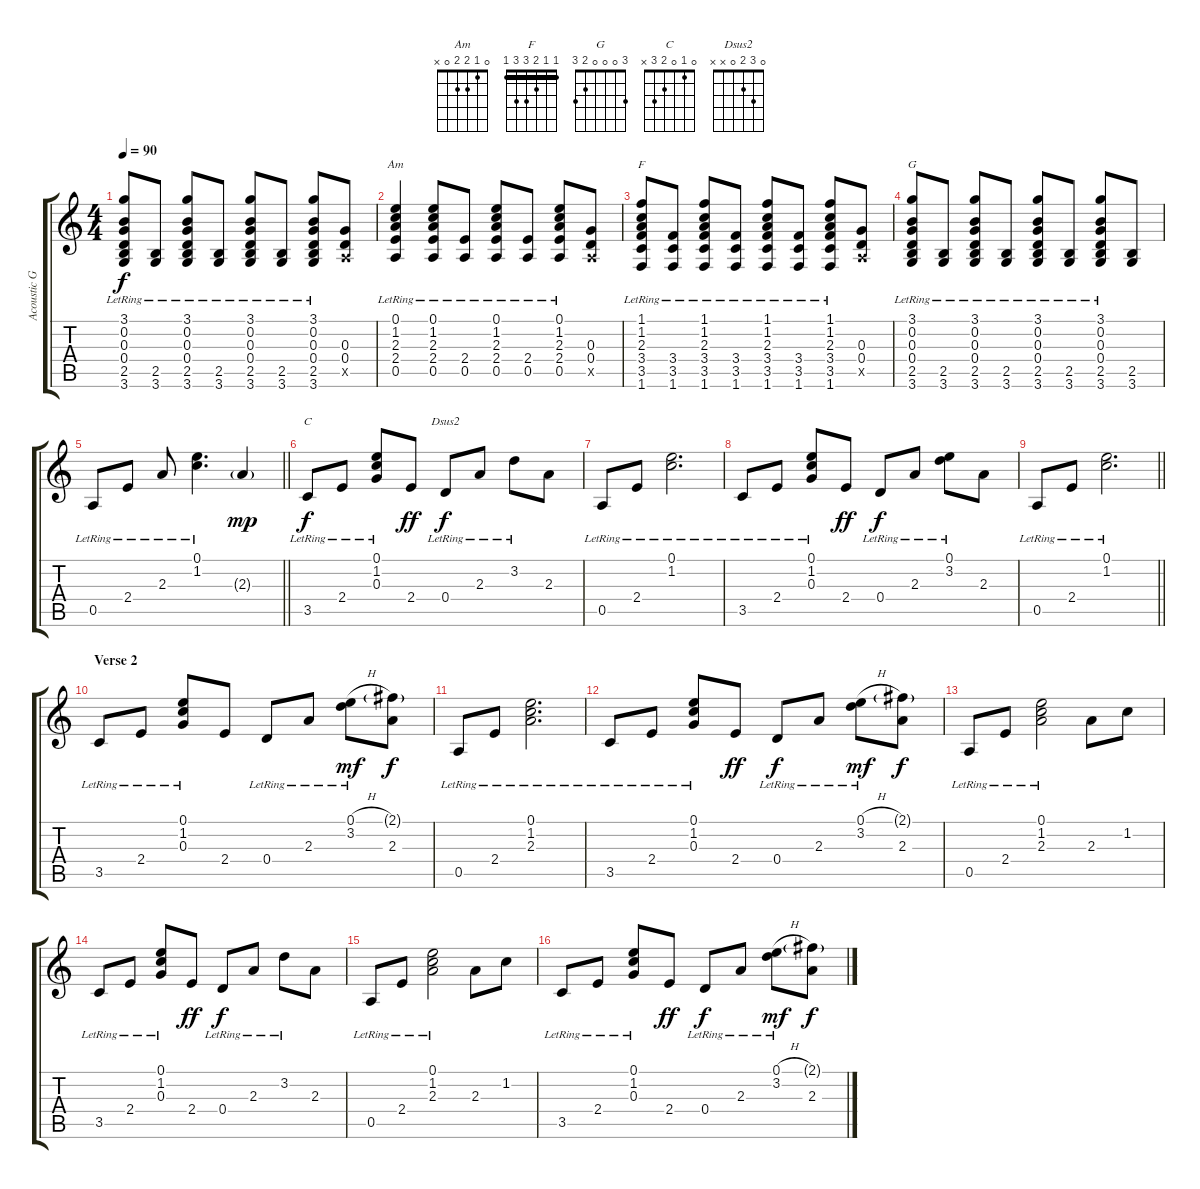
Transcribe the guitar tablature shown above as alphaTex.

\track ("Acoustic Guitar 1" "Acoustic G") {instrument acousticguitarsteel}
\staff {score tabs}
\tuning (E4 B3 G3 D3 A2 E2) {hide}
\chord ("Am" 0 1 2 2 0 x)
\chord ("F" 1 1 2 3 3 1) {barre 1}
\chord ("G" 3 0 0 0 2 3)
\chord ("C" 0 1 0 2 3 x)
\chord ("Dsus2" 0 3 2 0 x x)
\ts (4 4)
\tempo 90
\clef g2
\ks c
(3.1{lr} 0.2{lr} 0.3{lr} 0.4{lr} 2.5{lr} 3.6{lr}).8{dy f} (2.5{lr} 3.6{lr}).8 (3.1{lr} 0.2{lr} 0.3{lr} 0.4{lr} 2.5{lr} 3.6{lr}).8 (2.5{lr} 3.6{lr}).8 (3.1{lr} 0.2{lr} 0.3{lr} 0.4{lr} 2.5{lr} 3.6{lr}).8 (2.5{lr} 3.6{lr}).8 (3.1{lr} 0.2{lr} 0.3{lr} 0.4{lr} 2.5{lr} 3.6{lr}).8 (0.3 0.4 0.5{x}).8 |
(0.1{lr} 1.2{lr} 2.3{lr} 2.4{lr} 0.5{lr}).4{ch "Am"} (0.1{lr} 1.2{lr} 2.3{lr} 2.4{lr} 0.5{lr}).8 (2.4{lr} 0.5{lr}).8 (0.1{lr} 1.2{lr} 2.3{lr} 2.4{lr} 0.5{lr}).8 (2.4{lr} 0.5{lr}).8 (0.1{lr} 1.2{lr} 2.3{lr} 2.4{lr} 0.5{lr}).8 (0.3 0.4 0.5{x}).8 |
(1.1{lr} 1.2{lr} 2.3{lr} 3.4{lr} 3.5{lr} 1.6{lr}).8{ch "F"} (3.4{lr} 3.5{lr} 1.6{lr}).8 (1.1{lr} 1.2{lr} 2.3{lr} 3.4{lr} 3.5{lr} 1.6{lr}).8 (3.4{lr} 3.5{lr} 1.6{lr}).8 (1.1{lr} 1.2{lr} 2.3{lr} 3.4{lr} 3.5{lr} 1.6{lr}).8 (3.4{lr} 3.5{lr} 1.6{lr}).8 (1.1{lr} 1.2{lr} 2.3{lr} 3.4{lr} 3.5{lr} 1.6{lr}).8 (0.3 0.4 0.5{x}).8 |
(3.1{lr} 0.2{lr} 0.3{lr} 0.4{lr} 2.5{lr} 3.6{lr}).8{ch "G"} (2.5{lr} 3.6{lr}).8 (3.1{lr} 0.2{lr} 0.3{lr} 0.4{lr} 2.5{lr} 3.6{lr}).8 (2.5{lr} 3.6{lr}).8 (3.1{lr} 0.2{lr} 0.3{lr} 0.4{lr} 2.5{lr} 3.6{lr}).8 (2.5{lr} 3.6{lr}).8 (3.1{lr} 0.2{lr} 0.3{lr} 0.4{lr} 2.5{lr} 3.6{lr}).8 (2.5 3.6).8 |
\barLineRight lightlight
0.5{lr}.8 2.4{lr}.8 2.3{lr}.8 (0.1{lr} 1.2{lr}).4{d} 2.3{g}.4{dy mp} |
3.5{lr}.8{ch "C" dy f} 2.4{lr}.8 (0.1{lr} 1.2{lr} 0.3{lr}).8 2.4.8{dy ff} 0.4{lr}.8{ch "Dsus2" dy f} 2.3{lr}.8 3.2{lr}.8 2.3.8 |
0.5{lr}.8 2.4{lr}.8 (0.1{lr} 1.2{lr}).2{d} |
3.5{lr}.8 2.4{lr}.8 (0.1{lr} 1.2{lr} 0.3{lr}).8 2.4.8{dy ff} 0.4{lr}.8{dy f} 2.3{lr}.8 (0.1 3.2{lr}).8 2.3.8 |
\barLineRight lightlight
0.5{lr}.8 2.4{lr}.8 (0.1{lr} 1.2{lr}).2{d} |
\section ("" "Verse 2")
3.5{lr}.8 2.4{lr}.8 (0.1{lr} 1.2{lr} 0.3{lr}).8 2.4.8 0.4{lr}.8 2.3{lr}.8 (0.1{h} 3.2{lr}).8{dy mf} (2.1{g} 2.3).8{dy f} |
0.5{lr}.8 2.4{lr}.8 (0.1{lr} 1.2{lr} 2.3{lr}).2{d} |
3.5{lr}.8 2.4{lr}.8 (0.1{lr} 1.2{lr} 0.3{lr}).8 2.4.8{dy ff} 0.4{lr}.8{dy f} 2.3{lr}.8 (0.1{h} 3.2{lr}).8{dy mf} (2.1{g} 2.3).8{dy f} |
0.5{lr}.8 2.4{lr}.8 (0.1{lr} 1.2{lr} 2.3{lr}).2 2.3.8 1.2.8 |
3.5{lr}.8 2.4{lr}.8 (0.1{lr} 1.2{lr} 0.3{lr}).8 2.4.8{dy ff} 0.4{lr}.8{dy f} 2.3{lr}.8 3.2{lr}.8 2.3.8 |
0.5{lr}.8 2.4{lr}.8 (0.1{lr} 1.2{lr} 2.3{lr}).2 2.3.8 1.2.8 |
3.5{lr}.8 2.4{lr}.8 (0.1{lr} 1.2{lr} 0.3{lr}).8 2.4.8{dy ff} 0.4{lr}.8{dy f} 2.3{lr}.8 (0.1{h} 3.2{lr}).8{dy mf} (2.1{g} 2.3).8{dy f}
